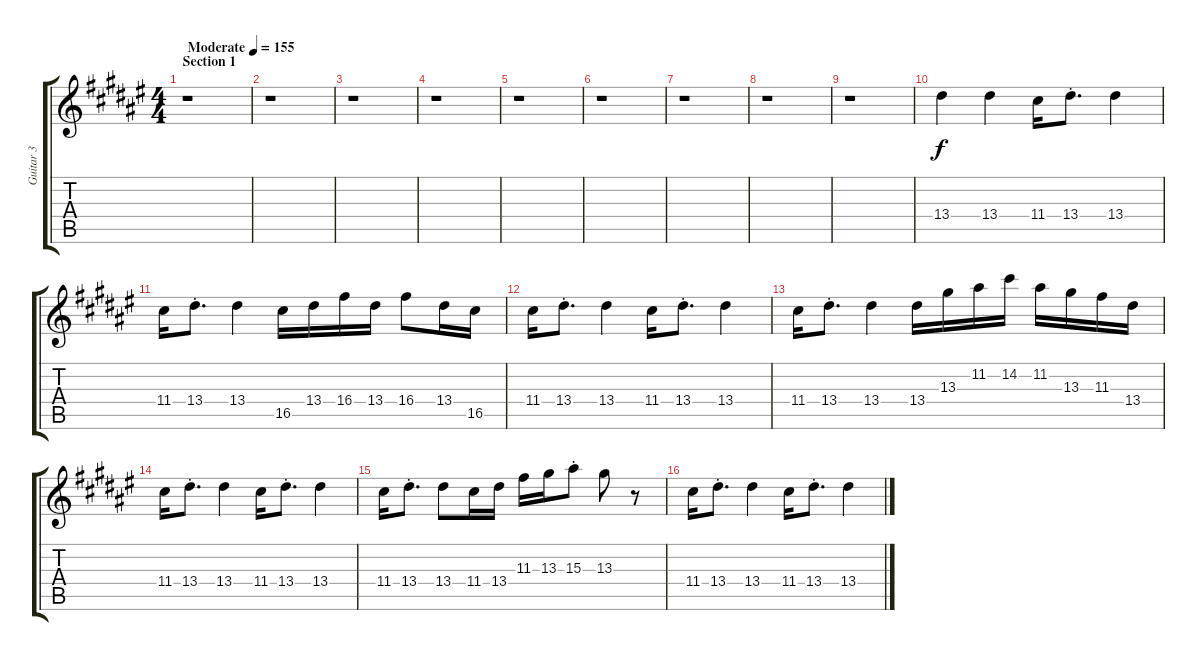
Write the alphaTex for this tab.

\track ("Guitar 3" "Guitar 3") {instrument overdrivenguitar}
\staff {score tabs}
\tuning (E4 B3 G3 D3 A2 E2) {hide}
\ts (4 4)
\section ("" "Section 1")
\tempo (155 "Moderate")
\clef g2
\ks f#
r.1{dy f instrument overdrivenguitar} |
r.1 |
r.1 |
r.1 |
r.1 |
r.1 |
r.1 |
r.1 |
r.1 |
13.4.4 13.4.4 11.4.16 13.4{st}.8{d} 13.4.4 |
11.4.16 13.4{st}.8{d} 13.4.4 16.5.16 13.4.16 16.4.16 13.4.16 16.4.8 13.4.16 16.5.16 |
11.4.16 13.4{st}.8{d} 13.4.4 11.4.16 13.4{st}.8{d} 13.4.4 |
11.4.16 13.4{st}.8{d} 13.4.4 13.4.16 13.3.16 11.2.16 14.2.16 11.2.16 13.3.16 11.3.16 13.4.16 |
11.4.16 13.4{st}.8{d} 13.4.4 11.4.16 13.4{st}.8{d} 13.4.4 |
11.4.16 13.4{st}.8{d} 13.4.8 11.4.16 13.4.16 11.3.16 13.3.16 15.3{st}.8 13.3.8 r.8 |
11.4.16 13.4{st}.8{d} 13.4.4 11.4.16 13.4{st}.8{d} 13.4.4
